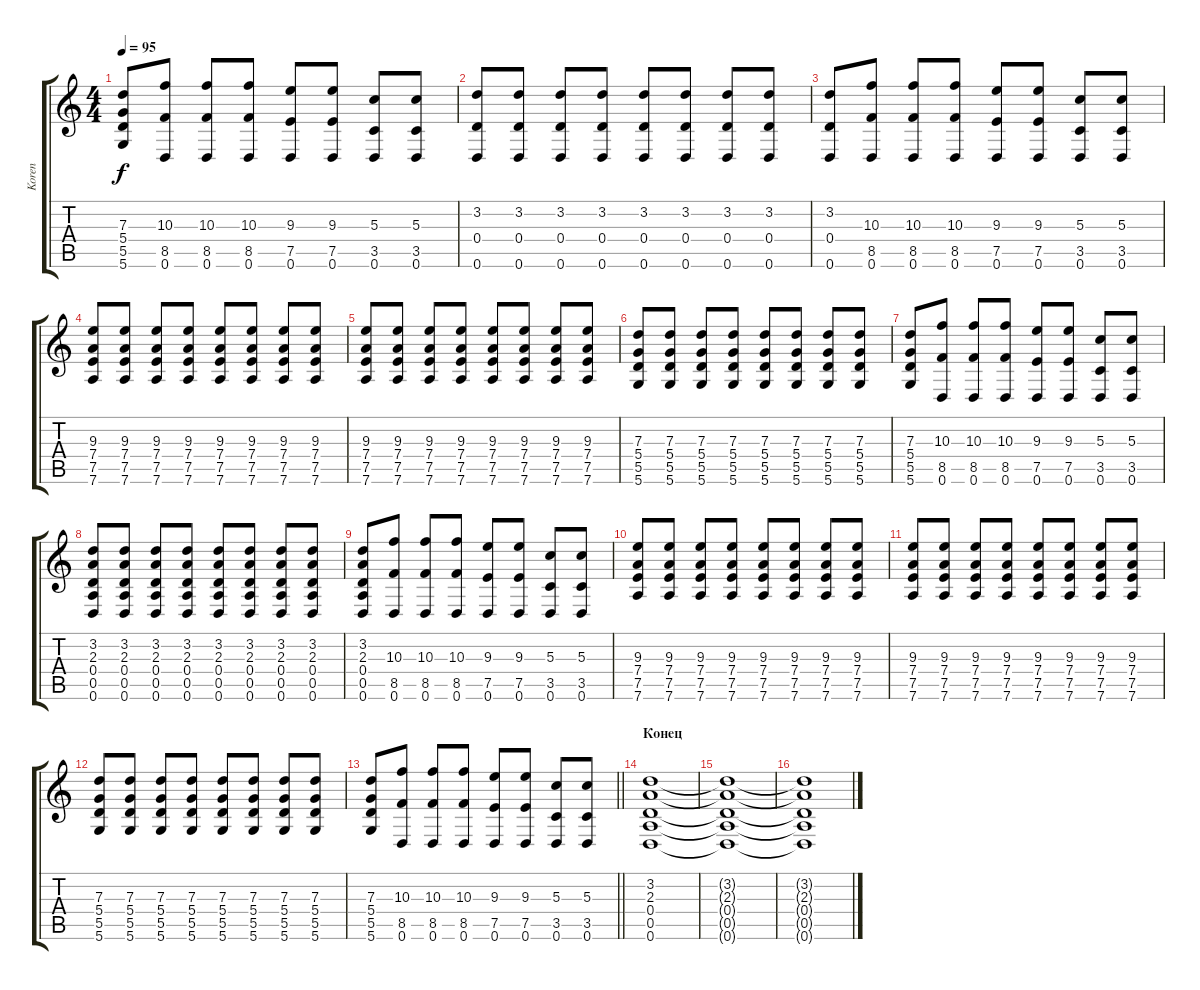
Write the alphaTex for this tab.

\track ("Koren" "Koren") {instrument distortionguitar}
\staff {score tabs}
\tuning (E4 B3 G3 D3 A2 D2) {hide}
\ts (4 4)
\tempo 95
\clef g2
\ks c
(7.3 5.4 5.5 5.6).8{dy f} (10.3 8.5 0.6).8 (10.3 8.5 0.6).8 (10.3 8.5 0.6).8 (9.3 7.5 0.6).8 (9.3 7.5 0.6).8 (5.3 3.5 0.6).8 (5.3 3.5 0.6).8 |
(3.2 0.4 0.6).8 (3.2 0.4 0.6).8 (3.2 0.4 0.6).8 (3.2 0.4 0.6).8 (3.2 0.4 0.6).8 (3.2 0.4 0.6).8 (3.2 0.4 0.6).8 (3.2 0.4 0.6).8 |
(3.2 0.4 0.6).8 (10.3 8.5 0.6).8 (10.3 8.5 0.6).8 (10.3 8.5 0.6).8 (9.3 7.5 0.6).8 (9.3 7.5 0.6).8 (5.3 3.5 0.6).8 (5.3 3.5 0.6).8 |
(9.3 7.4 7.5 7.6).8 (9.3 7.4 7.5 7.6).8 (9.3 7.4 7.5 7.6).8 (9.3 7.4 7.5 7.6).8 (9.3 7.4 7.5 7.6).8 (9.3 7.4 7.5 7.6).8 (9.3 7.4 7.5 7.6).8 (9.3 7.4 7.5 7.6).8 |
(9.3 7.4 7.5 7.6).8 (9.3 7.4 7.5 7.6).8 (9.3 7.4 7.5 7.6).8 (9.3 7.4 7.5 7.6).8 (9.3 7.4 7.5 7.6).8 (9.3 7.4 7.5 7.6).8 (9.3 7.4 7.5 7.6).8 (9.3 7.4 7.5 7.6).8 |
(7.3 5.4 5.5 5.6).8 (7.3 5.4 5.5 5.6).8 (7.3 5.4 5.5 5.6).8 (7.3 5.4 5.5 5.6).8 (7.3 5.4 5.5 5.6).8 (7.3 5.4 5.5 5.6).8 (7.3 5.4 5.5 5.6).8 (7.3 5.4 5.5 5.6).8 |
(7.3 5.4 5.5 5.6).8 (10.3 8.5 0.6).8 (10.3 8.5 0.6).8 (10.3 8.5 0.6).8 (9.3 7.5 0.6).8 (9.3 7.5 0.6).8 (5.3 3.5 0.6).8 (5.3 3.5 0.6).8 |
(3.2 2.3 0.4 0.5 0.6).8 (3.2 2.3 0.4 0.5 0.6).8 (3.2 2.3 0.4 0.5 0.6).8 (3.2 2.3 0.4 0.5 0.6).8 (3.2 2.3 0.4 0.5 0.6).8 (3.2 2.3 0.4 0.5 0.6).8 (3.2 2.3 0.4 0.5 0.6).8 (3.2 2.3 0.4 0.5 0.6).8 |
(3.2 2.3 0.4 0.5 0.6).8 (10.3 8.5 0.6).8 (10.3 8.5 0.6).8 (10.3 8.5 0.6).8 (9.3 7.5 0.6).8 (9.3 7.5 0.6).8 (5.3 3.5 0.6).8 (5.3 3.5 0.6).8 |
(9.3 7.4 7.5 7.6).8 (9.3 7.4 7.5 7.6).8 (9.3 7.4 7.5 7.6).8 (9.3 7.4 7.5 7.6).8 (9.3 7.4 7.5 7.6).8 (9.3 7.4 7.5 7.6).8 (9.3 7.4 7.5 7.6).8 (9.3 7.4 7.5 7.6).8 |
(9.3 7.4 7.5 7.6).8 (9.3 7.4 7.5 7.6).8 (9.3 7.4 7.5 7.6).8 (9.3 7.4 7.5 7.6).8 (9.3 7.4 7.5 7.6).8 (9.3 7.4 7.5 7.6).8 (9.3 7.4 7.5 7.6).8 (9.3 7.4 7.5 7.6).8 |
(7.3 5.4 5.5 5.6).8 (7.3 5.4 5.5 5.6).8 (7.3 5.4 5.5 5.6).8 (7.3 5.4 5.5 5.6).8 (7.3 5.4 5.5 5.6).8 (7.3 5.4 5.5 5.6).8 (7.3 5.4 5.5 5.6).8 (7.3 5.4 5.5 5.6).8 |
\barLineRight lightlight
(7.3 5.4 5.5 5.6).8 (10.3 8.5 0.6).8 (10.3 8.5 0.6).8 (10.3 8.5 0.6).8 (9.3 7.5 0.6).8 (9.3 7.5 0.6).8 (5.3 3.5 0.6).8 (5.3 3.5 0.6).8 |
\section ("" "Конец")
(3.2 2.3 0.4 0.5 0.6).1 |
(3.2{t} 2.3{t} 0.4{t} 0.5{t} 0.6{t}).1 |
(3.2{t} 2.3{t} 0.4{t} 0.5{t} 0.6{t}).1
